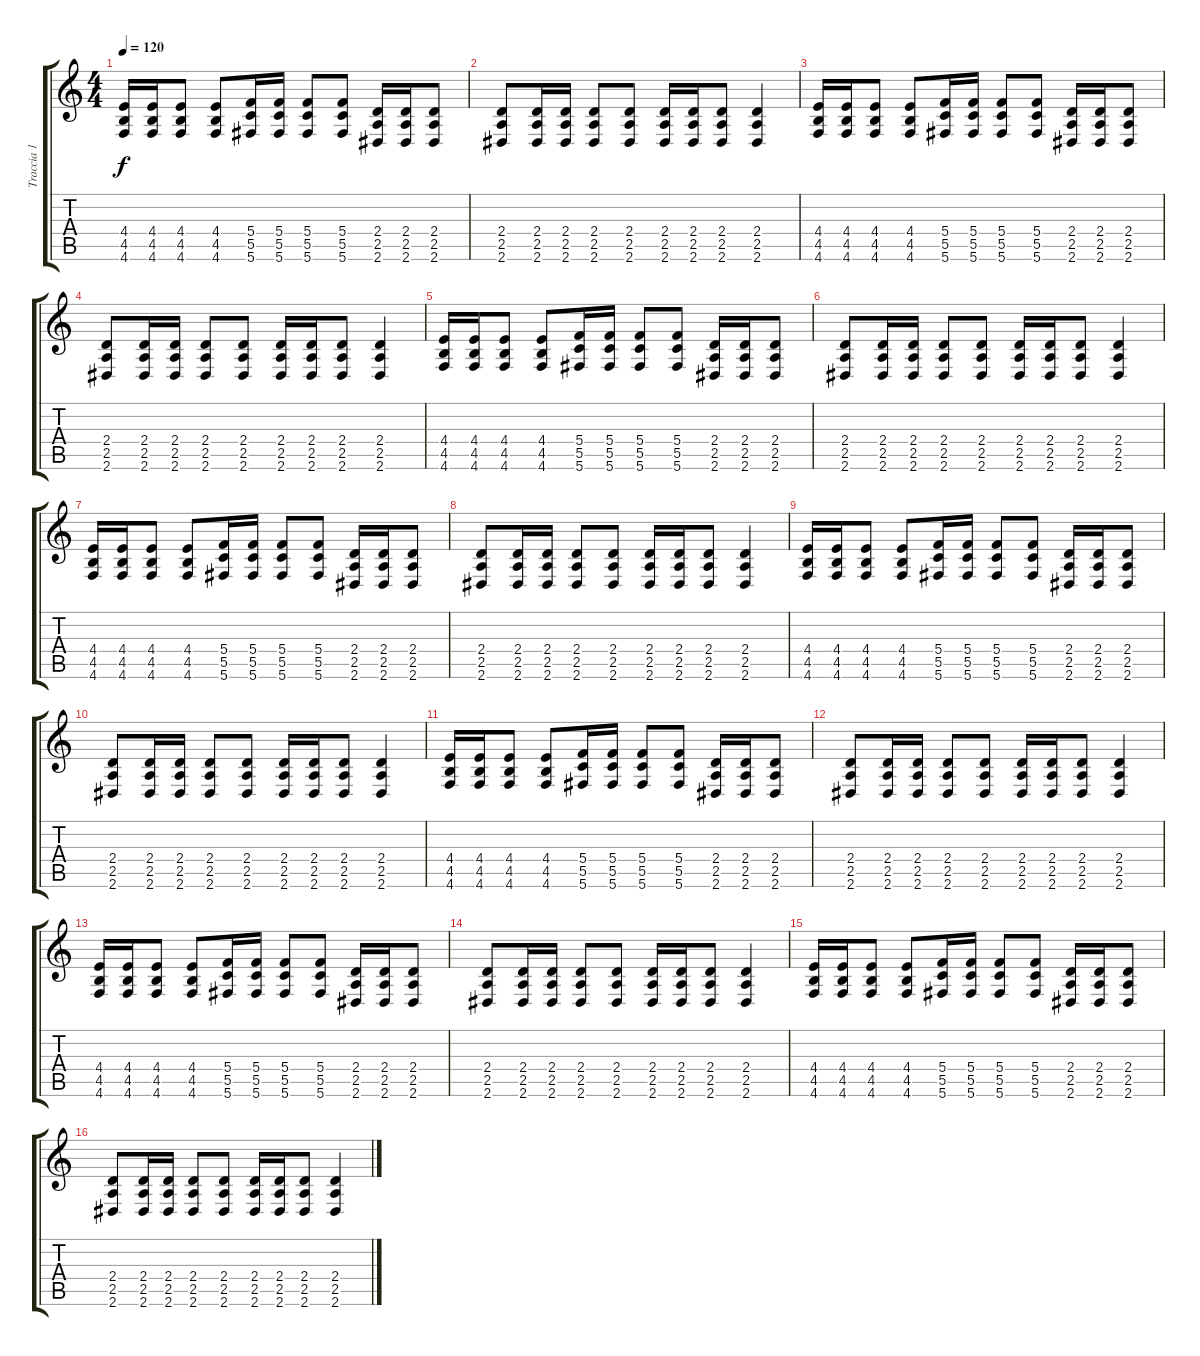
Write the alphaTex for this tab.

\track ("Traccia 1" "Traccia 1") {instrument electricguitarmuted}
\staff {score tabs}
\tuning (D4 A3 F3 C3 G2 Db2) {hide}
\ts (4 4)
\tempo 120
\clef g2
\ks c
(4.4 4.5 4.6).16{dy f instrument electricguitarmuted} (4.4 4.5 4.6).16 (4.4 4.5 4.6).8 (4.4 4.5 4.6).8 (5.4 5.5 5.6).16 (5.4 5.5 5.6).16 (5.4 5.5 5.6).8 (5.4 5.5 5.6).8 (2.4 2.5 2.6).16 (2.4 2.5 2.6).16 (2.4 2.5 2.6).8 |
(2.4 2.5 2.6).8 (2.4 2.5 2.6).16 (2.4 2.5 2.6).16 (2.4 2.5 2.6).8 (2.4 2.5 2.6).8 (2.4 2.5 2.6).16 (2.4 2.5 2.6).16 (2.4 2.5 2.6).8 (2.4 2.5 2.6).4 |
(4.4 4.5 4.6).16 (4.4 4.5 4.6).16 (4.4 4.5 4.6).8 (4.4 4.5 4.6).8 (5.4 5.5 5.6).16 (5.4 5.5 5.6).16 (5.4 5.5 5.6).8 (5.4 5.5 5.6).8 (2.4 2.5 2.6).16 (2.4 2.5 2.6).16 (2.4 2.5 2.6).8 |
(2.4 2.5 2.6).8 (2.4 2.5 2.6).16 (2.4 2.5 2.6).16 (2.4 2.5 2.6).8 (2.4 2.5 2.6).8 (2.4 2.5 2.6).16 (2.4 2.5 2.6).16 (2.4 2.5 2.6).8 (2.4 2.5 2.6).4 |
(4.4 4.5 4.6).16 (4.4 4.5 4.6).16 (4.4 4.5 4.6).8 (4.4 4.5 4.6).8 (5.4 5.5 5.6).16 (5.4 5.5 5.6).16 (5.4 5.5 5.6).8 (5.4 5.5 5.6).8 (2.4 2.5 2.6).16 (2.4 2.5 2.6).16 (2.4 2.5 2.6).8 |
(2.4 2.5 2.6).8 (2.4 2.5 2.6).16 (2.4 2.5 2.6).16 (2.4 2.5 2.6).8 (2.4 2.5 2.6).8 (2.4 2.5 2.6).16 (2.4 2.5 2.6).16 (2.4 2.5 2.6).8 (2.4 2.5 2.6).4 |
(4.4 4.5 4.6).16 (4.4 4.5 4.6).16 (4.4 4.5 4.6).8 (4.4 4.5 4.6).8 (5.4 5.5 5.6).16 (5.4 5.5 5.6).16 (5.4 5.5 5.6).8 (5.4 5.5 5.6).8 (2.4 2.5 2.6).16 (2.4 2.5 2.6).16 (2.4 2.5 2.6).8 |
(2.4 2.5 2.6).8 (2.4 2.5 2.6).16 (2.4 2.5 2.6).16 (2.4 2.5 2.6).8 (2.4 2.5 2.6).8 (2.4 2.5 2.6).16 (2.4 2.5 2.6).16 (2.4 2.5 2.6).8 (2.4 2.5 2.6).4 |
(4.4 4.5 4.6).16 (4.4 4.5 4.6).16 (4.4 4.5 4.6).8 (4.4 4.5 4.6).8 (5.4 5.5 5.6).16 (5.4 5.5 5.6).16 (5.4 5.5 5.6).8 (5.4 5.5 5.6).8 (2.4 2.5 2.6).16 (2.4 2.5 2.6).16 (2.4 2.5 2.6).8 |
(2.4 2.5 2.6).8 (2.4 2.5 2.6).16 (2.4 2.5 2.6).16 (2.4 2.5 2.6).8 (2.4 2.5 2.6).8 (2.4 2.5 2.6).16 (2.4 2.5 2.6).16 (2.4 2.5 2.6).8 (2.4 2.5 2.6).4 |
(4.4 4.5 4.6).16{instrument electricguitarmuted} (4.4 4.5 4.6).16 (4.4 4.5 4.6).8 (4.4 4.5 4.6).8 (5.4 5.5 5.6).16 (5.4 5.5 5.6).16 (5.4 5.5 5.6).8 (5.4 5.5 5.6).8 (2.4 2.5 2.6).16 (2.4 2.5 2.6).16 (2.4 2.5 2.6).8 |
(2.4 2.5 2.6).8 (2.4 2.5 2.6).16 (2.4 2.5 2.6).16 (2.4 2.5 2.6).8 (2.4 2.5 2.6).8 (2.4 2.5 2.6).16 (2.4 2.5 2.6).16 (2.4 2.5 2.6).8 (2.4 2.5 2.6).4 |
(4.4 4.5 4.6).16 (4.4 4.5 4.6).16 (4.4 4.5 4.6).8 (4.4 4.5 4.6).8 (5.4 5.5 5.6).16 (5.4 5.5 5.6).16 (5.4 5.5 5.6).8 (5.4 5.5 5.6).8 (2.4 2.5 2.6).16 (2.4 2.5 2.6).16 (2.4 2.5 2.6).8 |
(2.4 2.5 2.6).8 (2.4 2.5 2.6).16 (2.4 2.5 2.6).16 (2.4 2.5 2.6).8 (2.4 2.5 2.6).8 (2.4 2.5 2.6).16 (2.4 2.5 2.6).16 (2.4 2.5 2.6).8 (2.4 2.5 2.6).4 |
(4.4 4.5 4.6).16 (4.4 4.5 4.6).16 (4.4 4.5 4.6).8 (4.4 4.5 4.6).8 (5.4 5.5 5.6).16 (5.4 5.5 5.6).16 (5.4 5.5 5.6).8 (5.4 5.5 5.6).8 (2.4 2.5 2.6).16 (2.4 2.5 2.6).16 (2.4 2.5 2.6).8 |
(2.4 2.5 2.6).8 (2.4 2.5 2.6).16 (2.4 2.5 2.6).16 (2.4 2.5 2.6).8 (2.4 2.5 2.6).8 (2.4 2.5 2.6).16 (2.4 2.5 2.6).16 (2.4 2.5 2.6).8 (2.4 2.5 2.6).4
